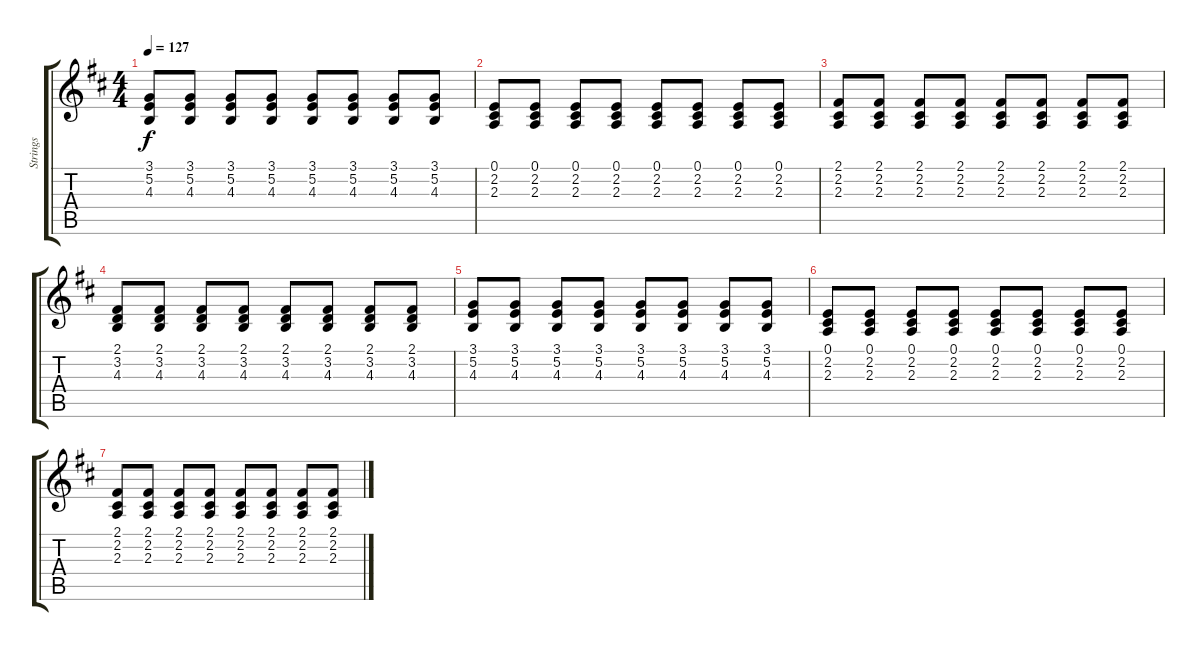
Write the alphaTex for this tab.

\track ("Strings" "Strings") {instrument stringensemble1}
\staff {score tabs}
\tuning (E4 B3 G3 D3 A2 E2) {hide}
\ts (4 4)
\tempo 127
\clef g2
\ks d
(3.1 5.2 4.3).8{dy f} (3.1 5.2 4.3).8 (3.1 5.2 4.3).8 (3.1 5.2 4.3).8 (3.1 5.2 4.3).8 (3.1 5.2 4.3).8 (3.1 5.2 4.3).8 (3.1 5.2 4.3).8 |
(0.1 2.2 2.3).8 (0.1 2.2 2.3).8 (0.1 2.2 2.3).8 (0.1 2.2 2.3).8 (0.1 2.2 2.3).8 (0.1 2.2 2.3).8 (0.1 2.2 2.3).8 (0.1 2.2 2.3).8 |
(2.1 2.2 2.3).8 (2.1 2.2 2.3).8 (2.1 2.2 2.3).8 (2.1 2.2 2.3).8 (2.1 2.2 2.3).8 (2.1 2.2 2.3).8 (2.1 2.2 2.3).8 (2.1 2.2 2.3).8 |
(2.1 3.2 4.3).8 (2.1 3.2 4.3).8 (2.1 3.2 4.3).8 (2.1 3.2 4.3).8 (2.1 3.2 4.3).8 (2.1 3.2 4.3).8 (2.1 3.2 4.3).8 (2.1 3.2 4.3).8 |
(3.1 5.2 4.3).8 (3.1 5.2 4.3).8 (3.1 5.2 4.3).8 (3.1 5.2 4.3).8 (3.1 5.2 4.3).8 (3.1 5.2 4.3).8 (3.1 5.2 4.3).8 (3.1 5.2 4.3).8 |
(0.1 2.2 2.3).8 (0.1 2.2 2.3).8 (0.1 2.2 2.3).8 (0.1 2.2 2.3).8 (0.1 2.2 2.3).8 (0.1 2.2 2.3).8 (0.1 2.2 2.3).8 (0.1 2.2 2.3).8 |
(2.1 2.2 2.3).8 (2.1 2.2 2.3).8 (2.1 2.2 2.3).8 (2.1 2.2 2.3).8 (2.1 2.2 2.3).8 (2.1 2.2 2.3).8 (2.1 2.2 2.3).8 (2.1 2.2 2.3).8
